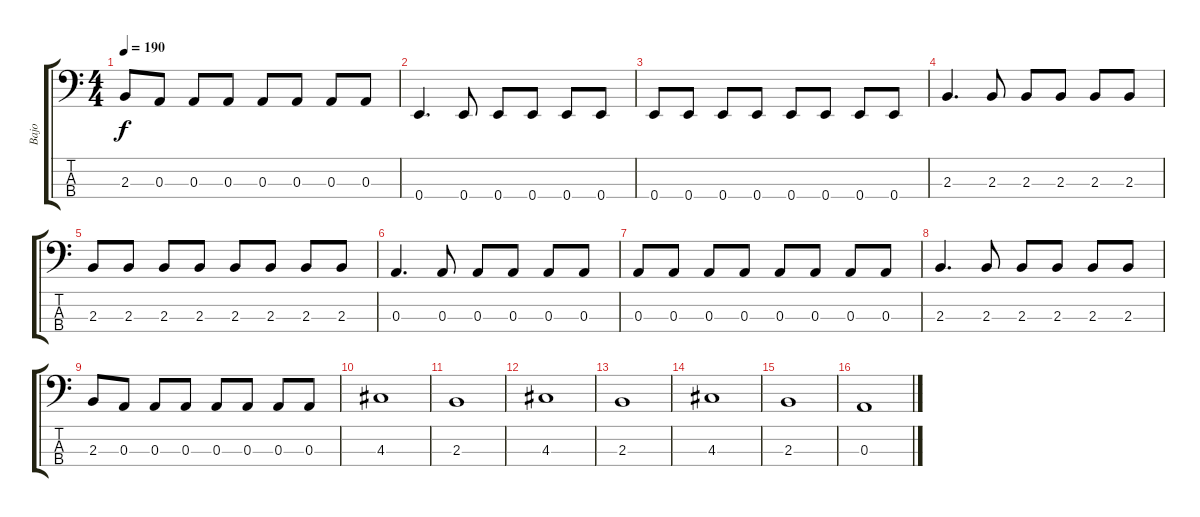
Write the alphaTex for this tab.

\track ("Bajo" "Bajo") {instrument electricbassfinger}
\staff {score tabs}
\tuning (G2 D2 A1 E1) {hide}
\ts (4 4)
\tempo 190
\clef f4
\ks c
2.3.8{dy f} 0.3.8 0.3.8 0.3.8 0.3.8 0.3.8 0.3.8 0.3.8 |
0.4.4{d} 0.4.8 0.4.8 0.4.8 0.4.8 0.4.8 |
0.4.8 0.4.8 0.4.8 0.4.8 0.4.8 0.4.8 0.4.8 0.4.8 |
2.3.4{d} 2.3.8 2.3.8 2.3.8 2.3.8 2.3.8 |
2.3.8 2.3.8 2.3.8 2.3.8 2.3.8 2.3.8 2.3.8 2.3.8 |
0.3.4{d} 0.3.8 0.3.8 0.3.8 0.3.8 0.3.8 |
0.3.8 0.3.8 0.3.8 0.3.8 0.3.8 0.3.8 0.3.8 0.3.8 |
2.3.4{d} 2.3.8 2.3.8 2.3.8 2.3.8 2.3.8 |
2.3.8 0.3.8 0.3.8 0.3.8 0.3.8 0.3.8 0.3.8 0.3.8 |
4.3.1 |
2.3.1 |
4.3.1 |
2.3.1 |
4.3.1 |
2.3.1 |
0.3.1
